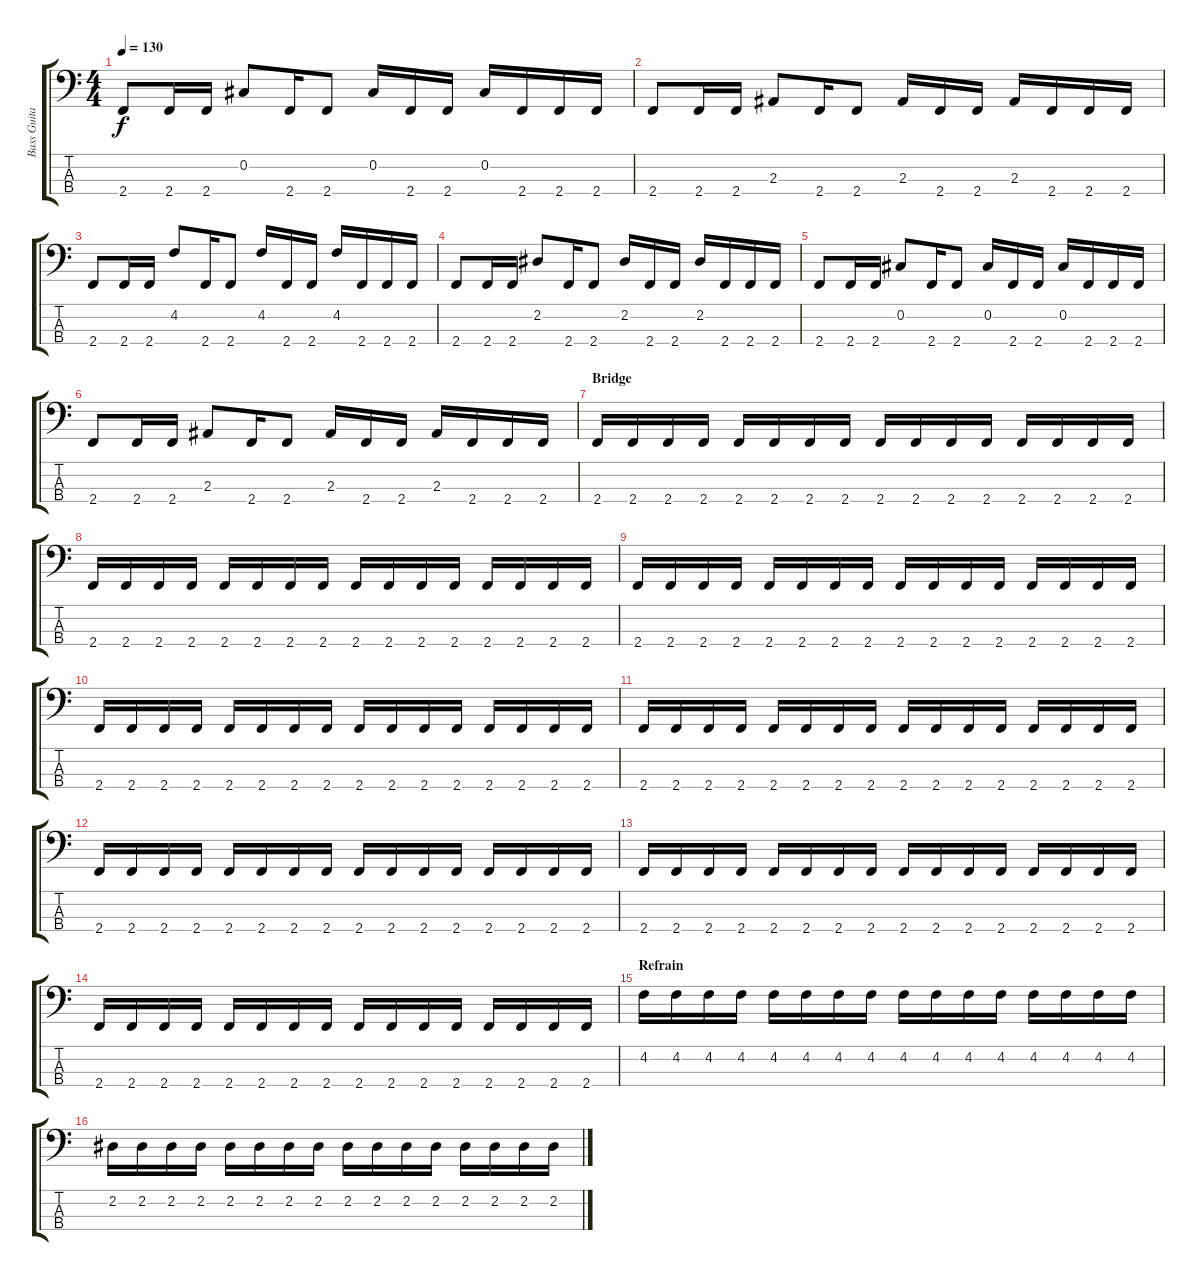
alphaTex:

\track ("Bass Guitar" "Bass Guita") {instrument electricbassfinger}
\staff {score tabs}
\tuning (Gb2 Db2 Ab1 Eb1) {hide}
\ts (4 4)
\tempo 130
\clef f4
\ks c
2.4.8{dy f} 2.4.16 2.4.16 0.2.8 2.4.16 2.4.8 0.2.16 2.4.16 2.4.16 0.2.16 2.4.16 2.4.16 2.4.16 |
2.4.8 2.4.16 2.4.16 2.3.8 2.4.16 2.4.8 2.3.16 2.4.16 2.4.16 2.3.16 2.4.16 2.4.16 2.4.16 |
2.4.8 2.4.16 2.4.16 4.2.8 2.4.16 2.4.8 4.2.16 2.4.16 2.4.16 4.2.16 2.4.16 2.4.16 2.4.16 |
2.4.8 2.4.16 2.4.16 2.2.8 2.4.16 2.4.8 2.2.16 2.4.16 2.4.16 2.2.16 2.4.16 2.4.16 2.4.16 |
2.4.8 2.4.16 2.4.16 0.2.8 2.4.16 2.4.8 0.2.16 2.4.16 2.4.16 0.2.16 2.4.16 2.4.16 2.4.16 |
2.4.8 2.4.16 2.4.16 2.3.8 2.4.16 2.4.8 2.3.16 2.4.16 2.4.16 2.3.16 2.4.16 2.4.16 2.4.16 |
\section ("" "Bridge")
2.4.16 2.4.16 2.4.16 2.4.16 2.4.16 2.4.16 2.4.16 2.4.16 2.4.16 2.4.16 2.4.16 2.4.16 2.4.16 2.4.16 2.4.16 2.4.16 |
2.4.16 2.4.16 2.4.16 2.4.16 2.4.16 2.4.16 2.4.16 2.4.16 2.4.16 2.4.16 2.4.16 2.4.16 2.4.16 2.4.16 2.4.16 2.4.16 |
2.4.16 2.4.16 2.4.16 2.4.16 2.4.16 2.4.16 2.4.16 2.4.16 2.4.16 2.4.16 2.4.16 2.4.16 2.4.16 2.4.16 2.4.16 2.4.16 |
2.4.16 2.4.16 2.4.16 2.4.16 2.4.16 2.4.16 2.4.16 2.4.16 2.4.16 2.4.16 2.4.16 2.4.16 2.4.16 2.4.16 2.4.16 2.4.16 |
2.4.16 2.4.16 2.4.16 2.4.16 2.4.16 2.4.16 2.4.16 2.4.16 2.4.16 2.4.16 2.4.16 2.4.16 2.4.16 2.4.16 2.4.16 2.4.16 |
2.4.16 2.4.16 2.4.16 2.4.16 2.4.16 2.4.16 2.4.16 2.4.16 2.4.16 2.4.16 2.4.16 2.4.16 2.4.16 2.4.16 2.4.16 2.4.16 |
2.4.16 2.4.16 2.4.16 2.4.16 2.4.16 2.4.16 2.4.16 2.4.16 2.4.16 2.4.16 2.4.16 2.4.16 2.4.16 2.4.16 2.4.16 2.4.16 |
2.4.16 2.4.16 2.4.16 2.4.16 2.4.16 2.4.16 2.4.16 2.4.16 2.4.16 2.4.16 2.4.16 2.4.16 2.4.16 2.4.16 2.4.16 2.4.16 |
\section ("" "Refrain")
4.2.16 4.2.16 4.2.16 4.2.16 4.2.16 4.2.16 4.2.16 4.2.16 4.2.16 4.2.16 4.2.16 4.2.16 4.2.16 4.2.16 4.2.16 4.2.16 |
2.2.16 2.2.16 2.2.16 2.2.16 2.2.16 2.2.16 2.2.16 2.2.16 2.2.16 2.2.16 2.2.16 2.2.16 2.2.16 2.2.16 2.2.16 2.2.16
